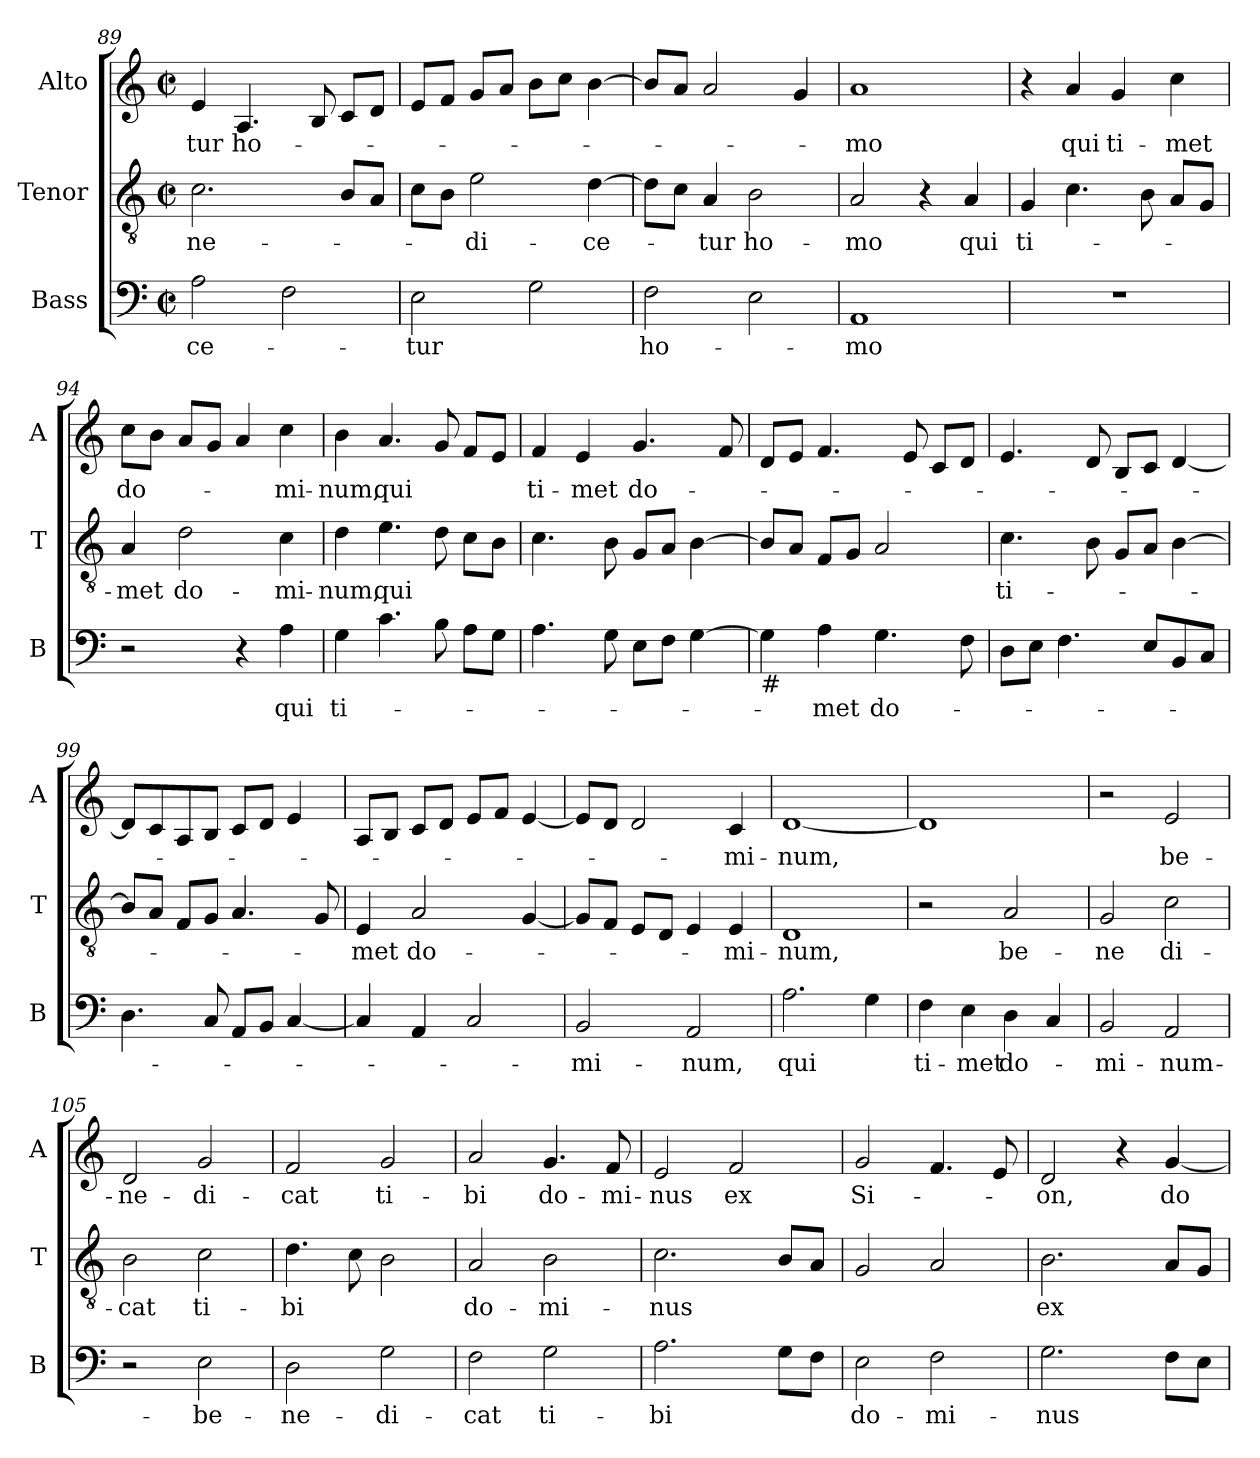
**kern	**text	**kern	**text	**kern	**text
*part3	*part3	*part2	*part2	*part1	*part1
*staff3	*staff3	*staff2	*staff2	*staff1	*staff1
*I"Bass	*	*I"Tenor	*	*I"Alto	*
*I'B	*	*I'T	*	*I'A	*
!!LO:PB:g=z
*clefF4	*	*clefGv2	*	*clefG2	*
*k[]	*	*k[]	*	*k[]	*
*C:	*	*C:	*	*C:	*
*M2/2	*	*M2/2	*	*M2/2	*
*met(c|)	*	*met(c|)	*	*met(c|)	*
=89	=89	=89	=89	=89	=89
!	!LO:LY:b	!	!LO:LY:b	!	!LO:LY:b
2A\	-ce-	2.c\	-ne-	4e/	-tur
!	!	!	!	!	!LO:LY:b
.	.	.	.	4.A/	ho-
2F\	.	.	.	.	.
.	.	.	.	8B/	.
.	.	8B/L	.	8c/L	.
.	.	8A/J	.	8d/J	.
=90	=90	=90	=90	=90	=90
!	!LO:LY:b	!	!	!	!
2E\	-tur	8c\L	.	8e/L	.
.	.	8B\J	.	8f/J	.
!	!	!	!LO:LY:b	!	!
.	.	2e\	-di-	8g/L	.
.	.	.	.	8a/J	.
2G\	.	.	.	8b\L	.
.	.	.	.	8cc\J	.
!	!	!	!LO:LY:b	!	!
.	.	[4d\	-ce-	[4b\	.
=91	=91	=91	=91	=91	=91
!	!LO:LY:b	!	!	!	!
2F\	ho-	8d\L]	.	8b/L]	.
.	.	8c\J	.	8a/J	.
!	!	!	!LO:LY:b	!	!
.	.	4A/	-tur	2a/	.
!	!	!	!LO:LY:b	!	!
2E\	.	2B\	ho-	.	.
.	.	.	.	4g/	.
=92	=92	=92	=92	=92	=92
!	!LO:LY:b	!	!LO:LY:b	!	!LO:LY:b
1AA	-mo	2A/	-mo	1a	-mo
.	.	4r	.	.	.
!	!	!	!LO:LY:b	!	!
.	.	4A/	qui	.	.
=93	=93	=93	=93	=93	=93
!	!	!	!LO:LY:b	!	!
1r	.	4G/	ti-	4r	.
!	!	!	!	!	!LO:LY:b
.	.	4.c\	.	4a/	qui
!	!	!	!	!	!LO:LY:b
.	.	.	.	4g/	ti-
.	.	8B\	.	.	.
!	!	!	!	!	!LO:LY:b
.	.	8A/L	.	4cc\	-met
.	.	8G/J	.	.	.
=94	=94	=94	=94	=94	=94
!	!	!	!LO:LY:b	!	!LO:LY:b
2r	.	4A/	-met	8cc\L	do-
.	.	.	.	8b\J	.
!	!	!	!LO:LY:b	!	!
.	.	2d\	do-	8a/L	.
.	.	.	.	8g/J	.
4r	.	.	.	4a/	.
!	!LO:LY:b	!	!LO:LY:b	!	!LO:LY:b
4A\	qui	4c\	-mi-	4cc\	-mi-
!!LO:LB:g=z
=95	=95	=95	=95	=95	=95
!	!LO:LY:b	!	!LO:LY:b	!	!LO:LY:b
4G\	ti-	4d\	-num,	4b\	-num,
!	!	!	!LO:LY:b	!	!LO:LY:b
4.c\	.	4.e\	qui	4.a/	qui
8B\	.	8d\	.	8g/	.
8A\L	.	8c\L	.	8f/L	.
8G\J	.	8B\J	.	8e/J	.
=96	=96	=96	=96	=96	=96
!	!	!	!	!	!LO:LY:b
4.A\	.	4.c\	.	4f/	ti-
!	!	!	!	!	!LO:LY:b
.	.	.	.	4e/	-met
8G\	.	8B\	.	.	.
!	!	!	!	!	!LO:LY:b
8E\L	.	8G/L	.	4.g/	do-
8F\J	.	8A/J	.	.	.
[4G\	.	[4B\	.	.	.
.	.	.	.	8f/	.
=97	=97	=97	=97	=97	=97
!LO:TX:b:t=#	!	!	!	!	!
4G\]	.	8B/L]	.	8d/L	.
.	.	8A/J	.	8e/J	.
!	!LO:LY:b	!	!	!	!
4A\	-met	8F/L	.	4.f/	.
.	.	8G/J	.	.	.
!	!LO:LY:b	!	!	!	!
4.G\	do-	2A/	.	.	.
.	.	.	.	8e/	.
.	.	.	.	8c/L	.
8F\	.	.	.	8d/J	.
=98	=98	=98	=98	=98	=98
!	!	!	!LO:LY:b	!	!
8D\L	.	4.c\	ti-	4.e/	.
8E\J	.	.	.	.	.
4.F\	.	.	.	.	.
.	.	8B\	.	8d/	.
.	.	8G/L	.	8B/L	.
8E/L	.	8A/J	.	8c/J	.
8BB/	.	[4B\	.	[4d/	.
8C/J	.	.	.	.	.
=99	=99	=99	=99	=99	=99
4.D\	.	8B/L]	.	8d/L]	.
.	.	8A/J	.	8c/	.
.	.	8F/L	.	8A/	.
8C/	.	8G/J	.	8B/J	.
8AA/L	.	4.A/	.	8c/L	.
8BB/J	.	.	.	8d/J	.
[4C/	.	.	.	4e/	.
.	.	8G/	.	.	.
!!LO:LB:g=z
=100	=100	=100	=100	=100	=100
!	!	!	!LO:LY:b	!	!
4C/]	.	4E/	-met	8A/L	.
.	.	.	.	8B/J	.
!	!	!	!LO:LY:b	!	!
4AA/	.	2A/	do-	8c/L	.
.	.	.	.	8d/J	.
2C/	.	.	.	8e/L	.
.	.	.	.	8f/J	.
.	.	[4G/	.	[4e/	.
=101	=101	=101	=101	=101	=101
!	!LO:LY:b	!	!	!	!
2BB/	-mi-	8G/L]	.	8e/L]	.
.	.	8F/J	.	8d/J	.
.	.	8E/L	.	2d/	.
.	.	8D/J	.	.	.
!	!LO:LY:b	!	!	!	!
2AA/	-num,	4E/	.	.	.
!	!	!	!LO:LY:b	!	!LO:LY:b
.	.	4E/	-mi-	4c/	-mi-
=102	=102	=102	=102	=102	=102
!	!LO:LY:b	!	!LO:LY:b	!	!LO:LY:b
2.A\	qui	1D	-num,	[1d	-num,
4G\	.	.	.	.	.
=103	=103	=103	=103	=103	=103
!	!LO:LY:b	!	!	!	!
4F\	ti-	2r	.	1d]	.
!	!LO:LY:b	!	!	!	!
4E\	-met	.	.	.	.
!	!LO:LY:b	!	!LO:LY:b	!	!
4D\	do-	2A/	be-	.	.
4C/	.	.	.	.	.
=104	=104	=104	=104	=104	=104
!	!LO:LY:b	!	!LO:LY:b	!	!
2BB/	-mi-	2G/	-ne	2r	.
!	!LO:LY:b	!	!LO:LY:b	!	!LO:LY:b
2AA/	-num-	2c\	di-	2e/	be-
=105	=105	=105	=105	=105	=105
!	!	!	!LO:LY:b	!	!LO:LY:b
2r	.	2B\	-cat	2d/	-ne-
!	!LO:LY:b	!	!LO:LY:b	!	!LO:LY:b
2E\	-be-	2c\	ti-	2g/	-di-
!!LO:LB:g=z
=106	=106	=106	=106	=106	=106
!	!LO:LY:b	!	!LO:LY:b	!	!LO:LY:b
2D\	-ne-	4.d\	-bi	2f/	-cat
.	.	8c\	.	.	.
!	!LO:LY:b	!	!	!	!LO:LY:b
2G\	-di-	2B\	.	2g/	ti-
=107	=107	=107	=107	=107	=107
!	!LO:LY:b	!	!LO:LY:b	!	!LO:LY:b
2F\	-cat	2A/	do-	2a/	-bi
!	!LO:LY:b	!	!LO:LY:b	!	!LO:LY:b
2G\	ti-	2B\	-mi-	4.g/	do-
!	!	!	!	!	!LO:LY:b
.	.	.	.	8f/	-mi-
=108	=108	=108	=108	=108	=108
!	!LO:LY:b	!	!LO:LY:b	!	!LO:LY:b
2.A\	-bi	2.c\	-nus	2e/	-nus
!	!	!	!	!	!LO:LY:b
.	.	.	.	2f/	ex
8G\L	.	8B/L	.	.	.
8F\J	.	8A/J	.	.	.
=109	=109	=109	=109	=109	=109
!	!LO:LY:b	!	!	!	!LO:LY:b
2E\	do-	2G/	.	2g/	Si-
!	!LO:LY:b	!	!	!	!
2F\	-mi-	2A/	.	4.f/	.
.	.	.	.	8e/	.
=110	=110	=110	=110	=110	=110
!	!LO:LY:b	!	!LO:LY:b	!	!LO:LY:b
2.G\	-nus	2.B\	ex	2d/	-on,
.	.	.	.	4r	.
!	!	!	!	!	!LO:LY:b
8F\L	.	8A/L	.	[4g/	do-
8E\J	.	8G/J	.	.	.
=	=	=	=	=	=
*-	*-	*-	*-	*-	*-
